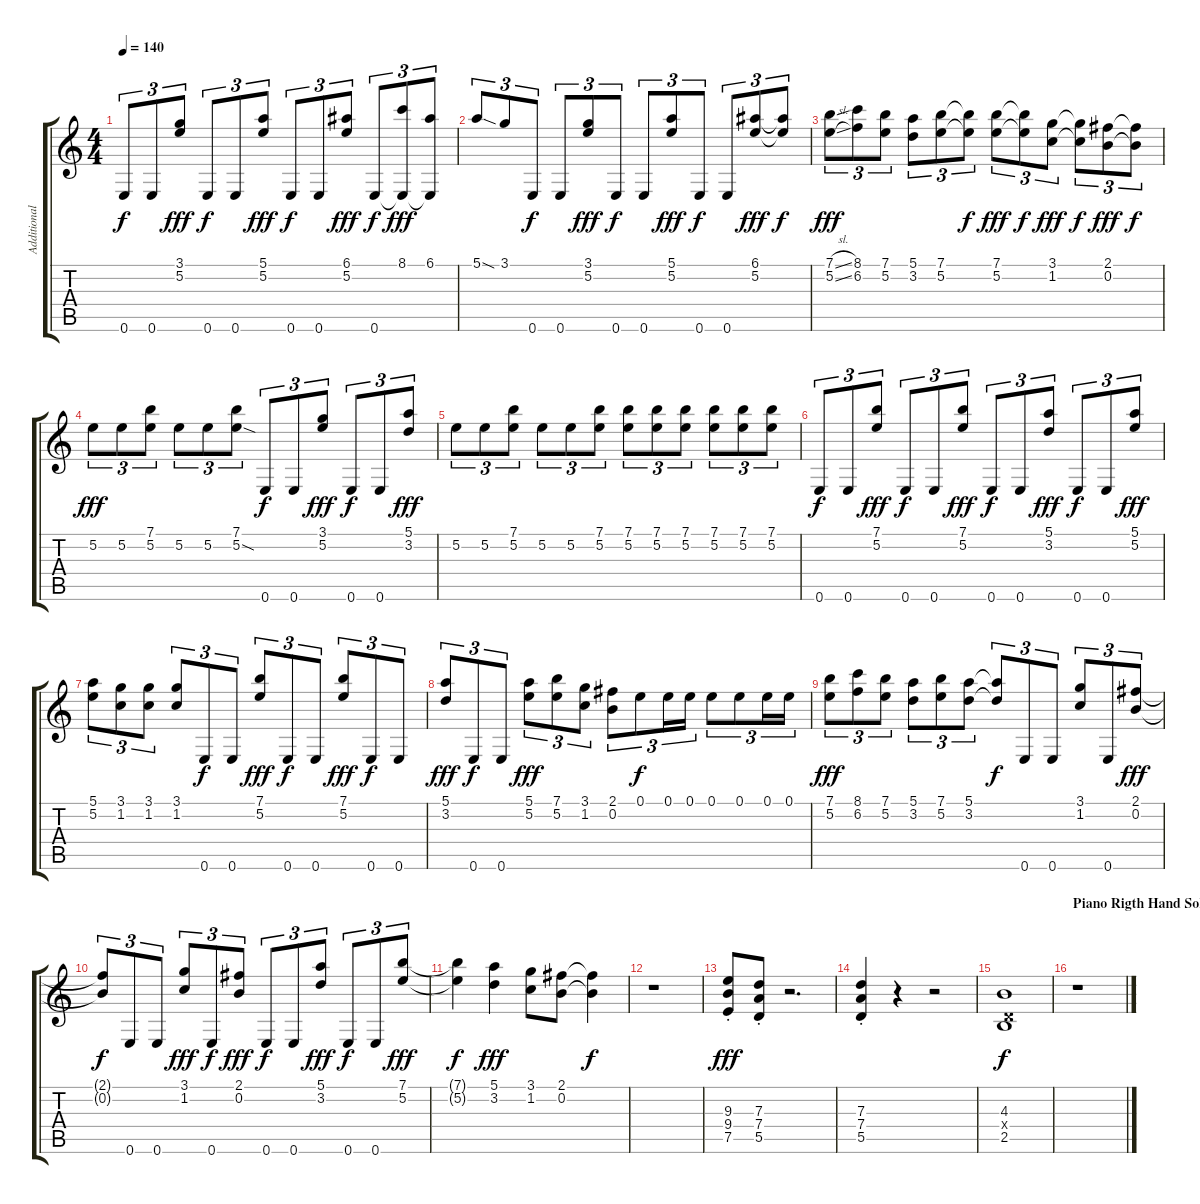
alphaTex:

\track ("Additional Guitar" "Additional") {instrument overdrivenguitar}
\staff {score tabs}
\tuning (E4 B3 G3 D3 A2 E2) {hide}
\ts (4 4)
\tempo 140
\clef g2
\ks c
0.6.8{tu (3 2) dy f} 0.6.8{tu (3 2)} (3.1 5.2).8{tu (3 2) dy fff} 0.6.8{tu (3 2) dy f} 0.6.8{tu (3 2)} (5.1 5.2).8{tu (3 2) dy fff} 0.6.8{tu (3 2) dy f} 0.6.8{tu (3 2)} (6.1 5.2).8{tu (3 2) dy fff} 0.6.8{tu (3 2) dy f} (8.1 0.6{t}).8{tu (3 2) dy fff} (6.1 0.6{t}).8{tu (3 2)} |
5.1{sod}.8{tu (3 2)} 3.1.8{tu (3 2)} 0.6.8{tu (3 2) dy f} 0.6.8{tu (3 2)} (3.1 5.2).8{tu (3 2) dy fff} 0.6.8{tu (3 2) dy f} 0.6.8{tu (3 2)} (5.1 5.2).8{tu (3 2) dy fff} 0.6.8{tu (3 2) dy f} 0.6.8{tu (3 2)} (6.1 5.2).8{tu (3 2) dy fff} (6.1{t} 5.2{t}).8{tu (3 2) dy f} |
(7.1{sl} 5.2{sl}).8{tu (3 2) dy fff} (8.1 6.2).8{tu (3 2)} (7.1 5.2).8{tu (3 2)} (5.1 3.2).8{tu (3 2)} (7.1 5.2).8{tu (3 2)} (7.1{t} 5.2{t}).8{tu (3 2) dy f} (7.1 5.2).8{tu (3 2) dy fff} (7.1{t} 5.2{t}).8{tu (3 2) dy f} (3.1 1.2).8{tu (3 2) dy fff} (3.1{t} 1.2{t}).8{tu (3 2) dy f} (2.1 0.2).8{tu (3 2) dy fff} (2.1{t} 0.2{t}).8{tu (3 2) dy f} |
5.2.8{tu (3 2) dy fff} 5.2.8{tu (3 2)} (7.1 5.2).8{tu (3 2)} 5.2.8{tu (3 2)} 5.2.8{tu (3 2)} (7.1 5.2{sod}).8{tu (3 2)} 0.6.8{tu (3 2) dy f} 0.6.8{tu (3 2)} (3.1 5.2).8{tu (3 2) dy fff} 0.6.8{tu (3 2) dy f} 0.6.8{tu (3 2)} (5.1 3.2).8{tu (3 2) dy fff} |
5.2.8{tu (3 2)} 5.2.8{tu (3 2)} (7.1 5.2).8{tu (3 2)} 5.2.8{tu (3 2)} 5.2.8{tu (3 2)} (7.1 5.2).8{tu (3 2)} (7.1 5.2).8{tu (3 2)} (7.1 5.2).8{tu (3 2)} (7.1 5.2).8{tu (3 2)} (7.1 5.2).8{tu (3 2)} (7.1 5.2).8{tu (3 2)} (7.1 5.2).8{tu (3 2)} |
0.6.8{tu (3 2) dy f} 0.6.8{tu (3 2)} (7.1 5.2).8{tu (3 2) dy fff} 0.6.8{tu (3 2) dy f} 0.6.8{tu (3 2)} (7.1 5.2).8{tu (3 2) dy fff} 0.6.8{tu (3 2) dy f} 0.6.8{tu (3 2)} (5.1 3.2).8{tu (3 2) dy fff} 0.6.8{tu (3 2) dy f} 0.6.8{tu (3 2)} (5.1 5.2).8{tu (3 2) dy fff} |
(5.1 5.2).8{tu (3 2)} (3.1 1.2).8{tu (3 2)} (3.1 1.2).8{tu (3 2)} (3.1 1.2).8{tu (3 2)} 0.6.8{tu (3 2) dy f} 0.6.8{tu (3 2)} (7.1 5.2).8{tu (3 2) dy fff} 0.6.8{tu (3 2) dy f} 0.6.8{tu (3 2)} (7.1 5.2).8{tu (3 2) dy fff} 0.6.8{tu (3 2) dy f} 0.6.8{tu (3 2)} |
(5.1 3.2).8{tu (3 2) dy fff} 0.6.8{tu (3 2) dy f} 0.6.8{tu (3 2)} (5.1 5.2).8{tu (3 2) dy fff} (7.1 5.2).8{tu (3 2)} (3.1 1.2).8{tu (3 2)} (2.1 0.2).8{tu (3 2)} 0.1.8{tu (3 2) dy f} 0.1.16{tu (3 2)} 0.1.16{tu (3 2)} 0.1.8{tu (3 2)} 0.1.8{tu (3 2)} 0.1.16{tu (3 2)} 0.1.16{tu (3 2)} |
(7.1 5.2).8{tu (3 2) dy fff} (8.1 6.2).8{tu (3 2)} (7.1 5.2).8{tu (3 2)} (5.1 3.2).8{tu (3 2)} (7.1 5.2).8{tu (3 2)} (5.1 3.2).8{tu (3 2)} (5.1{t} 3.2{t}).8{tu (3 2) dy f} 0.6.8{tu (3 2)} 0.6.8{tu (3 2)} (3.1 1.2).8{tu (3 2)} 0.6.8{tu (3 2)} (2.1 0.2).8{tu (3 2) dy fff} |
(2.1{t} 0.2{t}).8{tu (3 2) dy f} 0.6.8{tu (3 2)} 0.6.8{tu (3 2)} (3.1 1.2).8{tu (3 2) dy fff} 0.6.8{tu (3 2) dy f} (2.1 0.2).8{tu (3 2) dy fff} 0.6.8{tu (3 2) dy f} 0.6.8{tu (3 2)} (5.1 3.2).8{tu (3 2) dy fff} 0.6.8{tu (3 2) dy f} 0.6.8{tu (3 2)} (7.1 5.2).8{tu (3 2) dy fff} |
(7.1{t} 5.2{t}).4{dy f} (5.1 3.2).4{dy fff} (3.1 1.2).8 (2.1 0.2).8 (2.1{t} 0.2{t}).4{dy f} |
r.1 |
(9.3{st} 9.4{st} 7.5{st}).8{dy fff} (7.3{st} 7.4{st} 5.5{st}).8 r.2{d} |
(7.3{st} 7.4{st} 5.5{st}).4 r.4 r.2 |
(4.3 0.4{x} 2.5).1{dy f} |
\section ("" "Piano Rigth Hand Solo")
r.1
